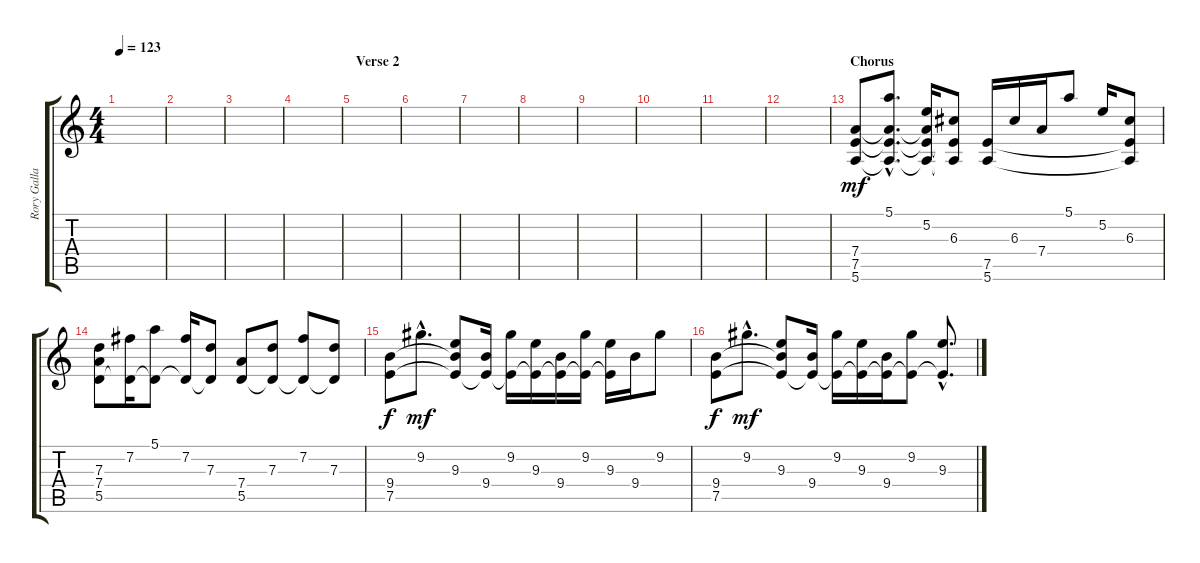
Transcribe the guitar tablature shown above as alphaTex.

\track ("Rory Gallagher" "Rory Galla") {instrument electricguitarclean}
\staff {score tabs}
\tuning (E4 B3 G3 D3 A2 E2) {hide}
\ts (4 4)
\tempo 123
\clef g2
\ks c
|
|
|
|
\section ("" "Verse 2")
|
|
|
|
|
|
|
|
\section ("" "Chorus")
(7.4 7.5 5.6).8{dy mf} (5.1{hac} 7.4{hac t} 7.5{hac t} 5.6{hac t}).8{d} (5.2 7.4{t} 7.5{t} 5.6{t}).16 (6.3 7.5{t} 5.6{t}).8 (7.5 5.6).16 6.3.16 7.4.16 5.1.8 5.2.16 (6.3 7.5{t} 5.6{t}).8 |
(7.3 7.4 5.5).8 (7.2 5.5{t}).16 (5.1 5.5{t}).8 (7.2 5.5{t}).16 (7.3 5.5{t}).8 (7.4 5.5).8 (7.3 5.5{t}).8 (7.2 5.5{t}).8 (7.3 5.5{t}).8 |
(9.4 7.5).8{dy f} 9.2{hac}.8{d dy mf} (9.3 9.4{t} 7.5{t}).8 (9.4 7.5{t}).16 (9.2 7.5{t}).16 (9.3 7.5{t}).16 (9.4 7.5{t}).16 (9.2 7.5{t}).16 (9.3 7.5{t}).16 9.4.16 9.2.8 |
(9.4 7.5).8{dy f} 9.2{hac}.8{d dy mf} (9.3 9.4{t} 7.5{t}).8 (9.4 7.5{t}).16 (9.2 7.5{t}).16 (9.3 7.5{t}).16 (9.4 7.5{t}).16 (9.2 7.5{t}).8 (9.3{hac} 7.5{hac t}).8{d}
